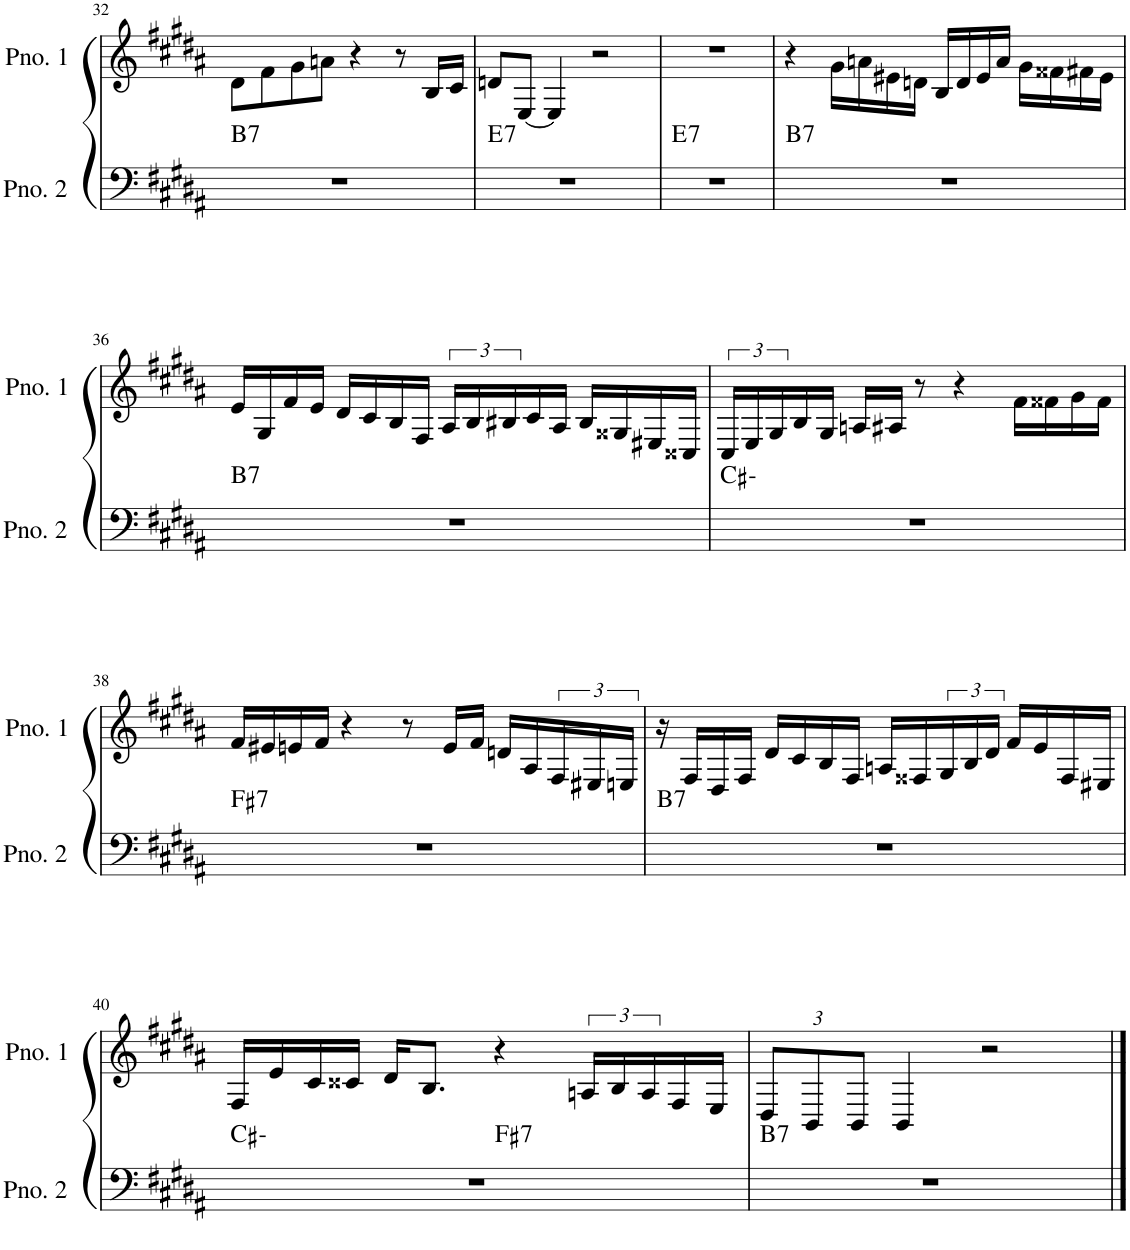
**kern	**harte	**kern
*part2	*part2	*part1
*staff2	*	*staff1
*I"ピアノ 2	*	*I"ピアノ 1
!!LO:PB:g=z
*clefF4	*	*clefG2
*k[f#c#g#d#a#]	*	*k[f#c#g#d#a#]
*M4/4	*	*M4/4
=32	=32	=32
!	!LO:H:kt=7	!
1r	B:7	8d#\L
.	.	8f#\
.	.	8g#\
.	.	8an\J
.	.	4r
.	.	8r
.	.	16B/LL
.	.	16c#/JJ
=33	=33	=33
!	!LO:H:kt=7	!
1r	E:7	8dn/L
.	.	[8E/J
.	.	4E/]
.	.	2r
=34	=34	=34
!	!LO:H:kt=7	!
1r	E:7	1r
=35	=35	=35
!	!LO:H:kt=7	!
1r	B:7	4r
.	.	16g#\LL
.	.	16an\
.	.	16e#X\
.	.	16dn\JJ
.	.	16B/LL
.	.	16d/
.	.	16e#/
.	.	16a/JJ
.	.	16g#\LL
.	.	16f##X\
.	.	16f#X\
.	.	16e#\JJ
!!LO:LB:g=z
=36	=36	=36
!	!LO:H:kt=7	!
1r	B:7	16e/LL
.	.	16G#/
.	.	16f#/
.	.	16e/JJ
.	.	16d#/LL
.	.	16c#/
.	.	16B/
.	.	16F#/JJ
.	.	24A#/LL
.	.	24B/
.	.	24B#X/
.	.	16c#/
.	.	16A#/JJ
.	.	16B#/LL
.	.	16G##X/
.	.	16E#X/
.	.	16C##X/JJ
=37	=37	=37
1r	C#:min	24C#/LL
.	.	24E/
.	.	24G#/
.	.	16B/
.	.	16G#/JJ
.	.	16An/LL
.	.	16A#X/JJ
.	.	8r
.	.	4r
.	.	16f#\LL
.	.	16f##X\
.	.	16g#\
.	.	16f##\JJ
!!LO:LB:g=z
=38	=38	=38
!	!LO:H:kt=7	!
1r	F#:7	16f#/LL
.	.	16e#X/
.	.	16en/
.	.	16f#/JJ
.	.	4r
.	.	8r
.	.	16e/LL
.	.	16f#/JJ
.	.	16dn/LL
.	.	16A#/
.	.	24F#/
.	.	24E#X/
.	.	24En/JJ
=39	=39	=39
!	!LO:H:kt=7	!
1r	B:7	16r
.	.	16F#/LL
.	.	16D#/
.	.	16F#/JJ
.	.	16d#/LL
.	.	16c#/
.	.	16B/
.	.	16F#/JJ
.	.	16An/LL
.	.	16F##X/
.	.	24G#/
.	.	24B/
.	.	24d#/JJ
.	.	16f#/LL
.	.	16e/
.	.	16F##/
.	.	16E#X/JJ
!!LO:LB:g=z
=40	=40	=40
*^	*	*
1r	2ryy	C#:min	16F#/LL
.	.	.	16e/
.	.	.	16c#/
.	.	.	16c##X/JJ
.	.	.	16d#/KL
.	.	.	8.B/J
!	!	!LO:H:kt=7	!
.	2ryy	F#:7	4r
.	.	.	24An/LL
.	.	.	24B/
.	.	.	24A/
.	.	.	16F#/
.	.	.	16E/JJ
*v	*v	*	*
=41	=41	=41
*	*	*Xbrackettup
*^	*	*
!	!	!LO:H:kt=7	!
*v	*v	*	*
1r	B:7	12D#/L
.	.	12BB/
.	.	12BB/J
.	.	4BB/
.	.	2r
==	==	==
*-	*-	*-
